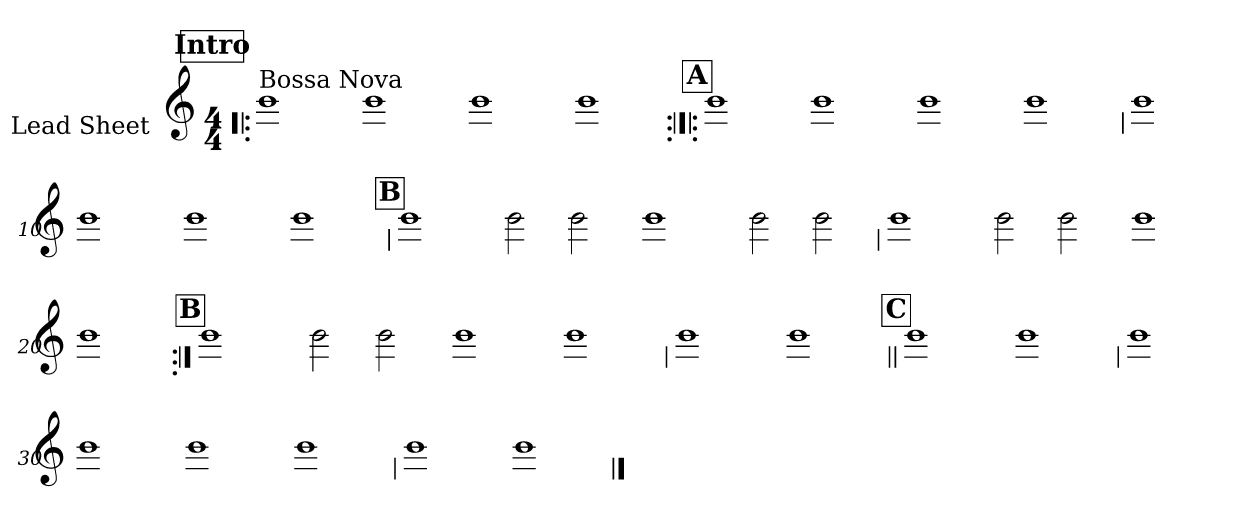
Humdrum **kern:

**kern
*part1
*staff1
*I"Lead Sheet
*stria0
*clefG2
*k[]
*C:
*M4/4
!!LO:REH:place=s1:a:t=Intro
=1!|:
!LO:TX:a:t=Bossa Nova
1b
=2-
1b
=3-
1b
=4-
1b
!!LO:LB:g=z
!!LO:REH:place=s1:a:t=A
=5:|!|:
1b
=6-
1b
=7-
1b
=8-
1b
!!LO:LB:g=z
=9
1b
=10-
1b
=11-
1b
=12-
1b
!!LO:LB:g=z
!!LO:REH:place=s1:a:t=B
=13
1b
=14-
2b
2b
=15-
1b
=16-
2b
2b
!!LO:LB:g=z
=17
1b
=18-
2b
2b
=19-
1b
=20-
1b
!!LO:LB:g=z
!!LO:REH:place=s1:a:t=B
=21:|!
1b
=22-
2b
2b
=23-
1b
=24-
1b
!!LO:LB:g=z
=25
1b
=26-
1b
!!LO:REH:place=s1:a:t=C
=27||
1b
=28-
1b
!!LO:LB:g=z
=29
1b
=30-
1b
=31-
1b
=32-
1b
!!LO:LB:g=z
=33
1b
=34-
1b
==
*-
